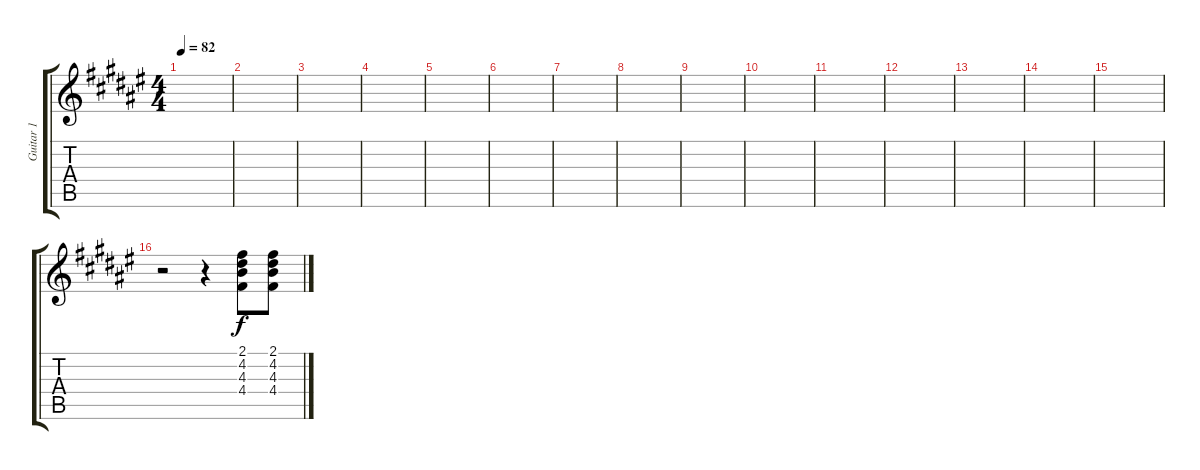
\track ("Guitar 1" "Guitar 1") {instrument distortionguitar}
\staff {score tabs}
\tuning (E4 B3 G3 D3 A2 E2) {hide}
\ts (4 4)
\tempo 82
\clef g2
\ks f#
|
|
|
|
|
|
|
|
|
|
|
|
|
|
|
r.2 r.4 (2.1 4.2 4.3 4.4).8 (2.1 4.2 4.3 4.4).8
